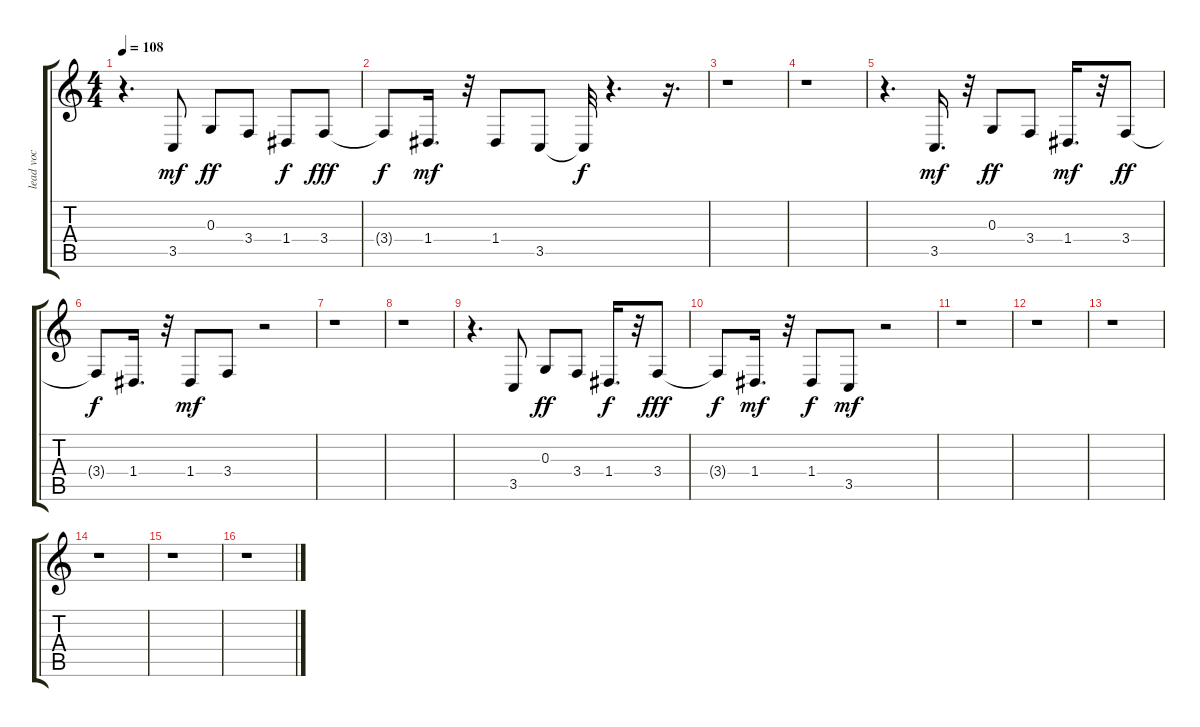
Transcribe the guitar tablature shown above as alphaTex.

\track ("lead voc" "lead voc") {instrument tenorsax}
\staff {score tabs}
\tuning (E4 B3 G3 D3 A2 E2) {hide}
\ts (4 4)
\tempo 108
\clef g2
\ks c
r.4{d dy f} 3.5.8{dy mf} 0.3.8{dy ff} 3.4.8 1.4.8{dy f} 3.4.8{dy fff} |
3.4{t}.8{dy f} 1.4.16{d dy mf} r.32 1.4.8 3.5.8 3.5{t}.32{dy f} r.4{d} r.16{d} |
r.1 |
r.1 |
r.4{d} 3.5.16{d dy mf} r.32 0.3.8{dy ff} 3.4.8 1.4.16{d dy mf} r.32 3.4.8{dy ff} |
3.4{t}.8{dy f} 1.4.16{d} r.32 1.4.8{dy mf} 3.4.8 r.2 |
r.1 |
r.1 |
r.4{d} 3.5.8{volume 11} 0.3.8{dy ff volume 10} 3.4.8{volume 9} 1.4.16{d dy f volume 9} r.32 3.4.8{dy fff volume 8} |
3.4{t}.8{dy f} 1.4.16{d dy mf volume 7} r.32 1.4.8{dy f volume 6} 3.5.8{dy mf volume 5} r.2 |
r.1 |
r.1 |
r.1 |
r.1 |
r.1 |
r.1
